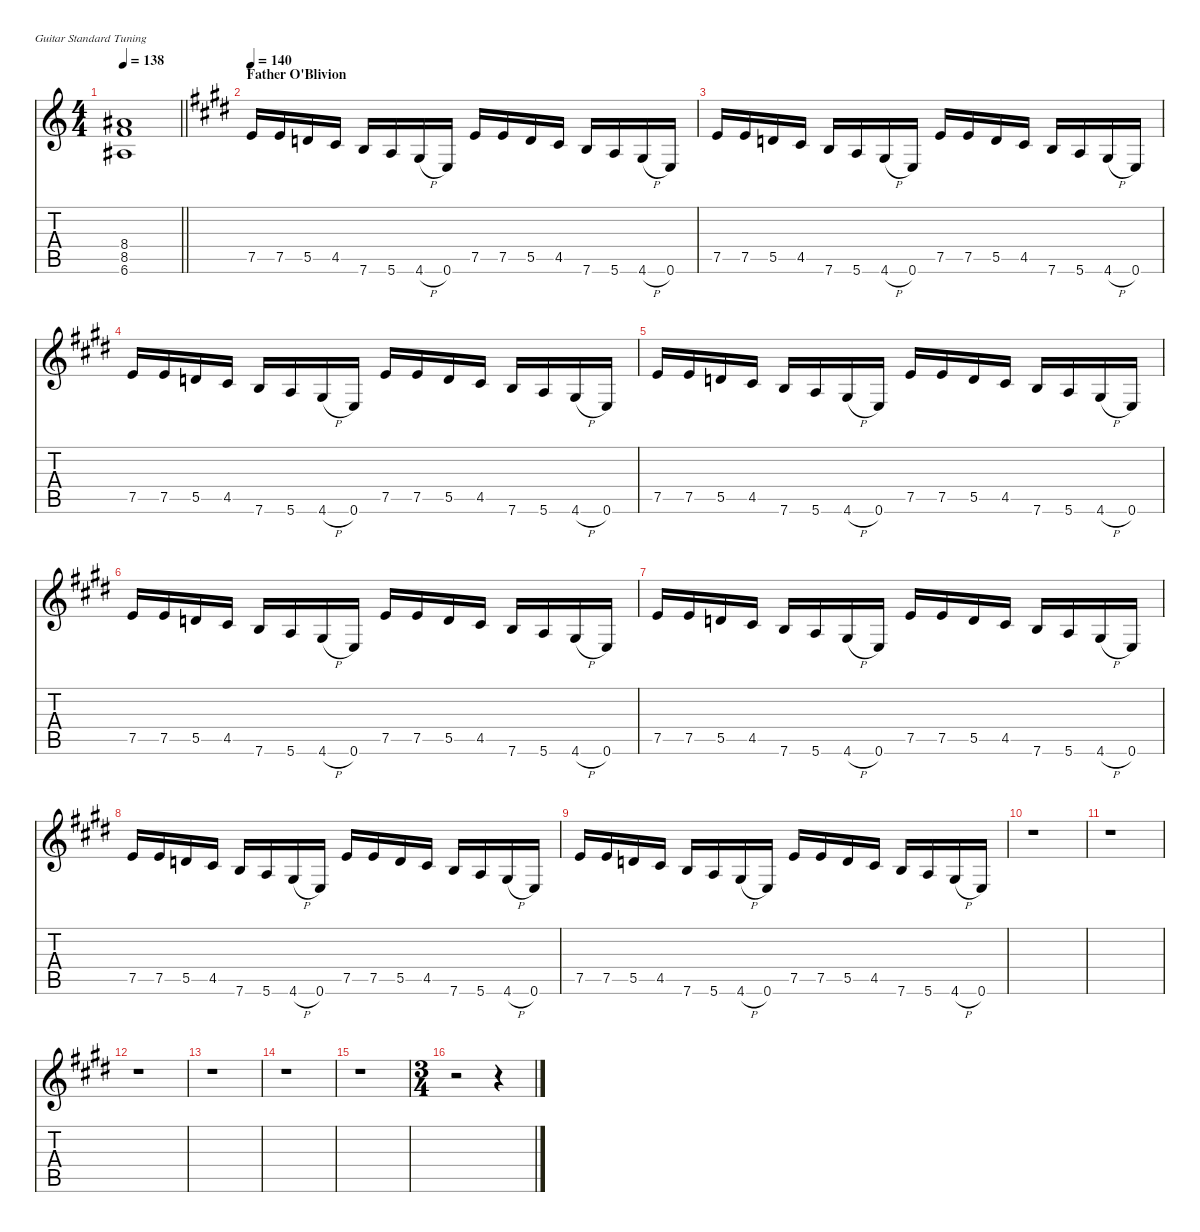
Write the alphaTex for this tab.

\defaultSystemsLayout 4
\hideDynamics
\bracketExtendMode nobrackets
\singleTrackTrackNamePolicy hidden
\multiTrackTrackNamePolicy hidden
\firstSystemTrackNameMode fullname
\firstSystemTrackNameOrientation horizontal
\otherSystemsTrackNameOrientation horizontal
\track ("Guitar 2" "el.guit.") {instrument electricguitarclean}
\staff {score tabs}
\tuning (E4 B3 G3 D3 A2 E2)
\ts (4 4)
\tempo 138
\clef g2
\barLineRight lightlight
\ks c
(8.4{acc #} 8.5 6.6{acc #}).1{dy fff beam Up} |
\section ("" "Father O'Blivion")
\tempo 140
\ks e
7.5{acc forcenatural}.16{instrument electricguitarclean beam Up} 7.5{acc forcenatural}.16{beam Up} 5.5{acc forcenatural}.16{beam Up} 4.5{acc #}.16{beam Up} 7.6{acc forcenatural}.16{beam Up} 5.6{acc forcenatural}.16{beam Up} 4.6{h acc #}.16{beam Up} 0.6{acc forcenatural}.16{beam Up} 7.5{acc forcenatural}.16{beam Up} 7.5{acc forcenatural}.16{beam Up} 5.5{acc forcenatural}.16{beam Up} 4.5{acc #}.16{beam Up} 7.6{acc forcenatural}.16{beam Up} 5.6{acc forcenatural}.16{beam Up} 4.6{h acc #}.16{beam Up} 0.6{acc forcenatural}.16{beam Up} |
7.5{acc forcenatural}.16{beam Up} 7.5{acc forcenatural}.16{beam Up} 5.5{acc forcenatural}.16{beam Up} 4.5{acc #}.16{beam Up} 7.6{acc forcenatural}.16{beam Up} 5.6{acc forcenatural}.16{beam Up} 4.6{h acc #}.16{beam Up} 0.6{acc forcenatural}.16{beam Up} 7.5{acc forcenatural}.16{beam Up} 7.5{acc forcenatural}.16{beam Up} 5.5{acc forcenatural}.16{beam Up} 4.5{acc #}.16{beam Up} 7.6{acc forcenatural}.16{beam Up} 5.6{acc forcenatural}.16{beam Up} 4.6{h acc #}.16{beam Up} 0.6{acc forcenatural}.16{beam Up} |
7.5{acc forcenatural}.16{beam Up} 7.5{acc forcenatural}.16{beam Up} 5.5{acc forcenatural}.16{beam Up} 4.5{acc #}.16{beam Up} 7.6{acc forcenatural}.16{beam Up} 5.6{acc forcenatural}.16{beam Up} 4.6{h acc #}.16{beam Up} 0.6{acc forcenatural}.16{beam Up} 7.5{acc forcenatural}.16{beam Up} 7.5{acc forcenatural}.16{beam Up} 5.5{acc forcenatural}.16{beam Up} 4.5{acc #}.16{beam Up} 7.6{acc forcenatural}.16{beam Up} 5.6{acc forcenatural}.16{beam Up} 4.6{h acc #}.16{beam Up} 0.6{acc forcenatural}.16{beam Up} |
7.5{acc forcenatural}.16{beam Up} 7.5{acc forcenatural}.16{beam Up} 5.5{acc forcenatural}.16{beam Up} 4.5{acc #}.16{beam Up} 7.6{acc forcenatural}.16{beam Up} 5.6{acc forcenatural}.16{beam Up} 4.6{h acc #}.16{beam Up} 0.6{acc forcenatural}.16{beam Up} 7.5{acc forcenatural}.16{beam Up} 7.5{acc forcenatural}.16{beam Up} 5.5{acc forcenatural}.16{beam Up} 4.5{acc #}.16{beam Up} 7.6{acc forcenatural}.16{beam Up} 5.6{acc forcenatural}.16{beam Up} 4.6{h acc #}.16{beam Up} 0.6{acc forcenatural}.16{beam Up} |
7.5{acc forcenatural}.16{beam Up} 7.5{acc forcenatural}.16{beam Up} 5.5{acc forcenatural}.16{beam Up} 4.5{acc #}.16{beam Up} 7.6{acc forcenatural}.16{beam Up} 5.6{acc forcenatural}.16{beam Up} 4.6{h acc #}.16{beam Up} 0.6{acc forcenatural}.16{beam Up} 7.5{acc forcenatural}.16{beam Up} 7.5{acc forcenatural}.16{beam Up} 5.5{acc forcenatural}.16{beam Up} 4.5{acc #}.16{beam Up} 7.6{acc forcenatural}.16{beam Up} 5.6{acc forcenatural}.16{beam Up} 4.6{h acc #}.16{beam Up} 0.6{acc forcenatural}.16{beam Up} |
7.5{acc forcenatural}.16{beam Up} 7.5{acc forcenatural}.16{beam Up} 5.5{acc forcenatural}.16{beam Up} 4.5{acc #}.16{beam Up} 7.6{acc forcenatural}.16{beam Up} 5.6{acc forcenatural}.16{beam Up} 4.6{h acc #}.16{beam Up} 0.6{acc forcenatural}.16{beam Up} 7.5{acc forcenatural}.16{beam Up} 7.5{acc forcenatural}.16{beam Up} 5.5{acc forcenatural}.16{beam Up} 4.5{acc #}.16{beam Up} 7.6{acc forcenatural}.16{beam Up} 5.6{acc forcenatural}.16{beam Up} 4.6{h acc #}.16{beam Up} 0.6{acc forcenatural}.16{beam Up} |
7.5{acc forcenatural}.16{beam Up} 7.5{acc forcenatural}.16{beam Up} 5.5{acc forcenatural}.16{beam Up} 4.5{acc #}.16{beam Up} 7.6{acc forcenatural}.16{beam Up} 5.6{acc forcenatural}.16{beam Up} 4.6{h acc #}.16{beam Up} 0.6{acc forcenatural}.16{beam Up} 7.5{acc forcenatural}.16{beam Up} 7.5{acc forcenatural}.16{beam Up} 5.5{acc forcenatural}.16{beam Up} 4.5{acc #}.16{beam Up} 7.6{acc forcenatural}.16{beam Up} 5.6{acc forcenatural}.16{beam Up} 4.6{h acc #}.16{beam Up} 0.6{acc forcenatural}.16{beam Up} |
7.5{acc forcenatural}.16{beam Up} 7.5{acc forcenatural}.16{beam Up} 5.5{acc forcenatural}.16{beam Up} 4.5{acc #}.16{beam Up} 7.6{acc forcenatural}.16{beam Up} 5.6{acc forcenatural}.16{beam Up} 4.6{h acc #}.16{beam Up} 0.6{acc forcenatural}.16{beam Up} 7.5{acc forcenatural}.16{beam Up} 7.5{acc forcenatural}.16{beam Up} 5.5{acc forcenatural}.16{beam Up} 4.5{acc #}.16{beam Up} 7.6{acc forcenatural}.16{beam Up} 5.6{acc forcenatural}.16{beam Up} 4.6{h acc #}.16{beam Up} 0.6{acc forcenatural}.16{beam Up} |
r.1{beam Down} |
r.1{beam Down} |
r.1{beam Down} |
r.1{beam Down} |
r.1{beam Down} |
r.1{beam Down} |
\ts (3 4)
r.2{beam Down} r.4{beam Down}
